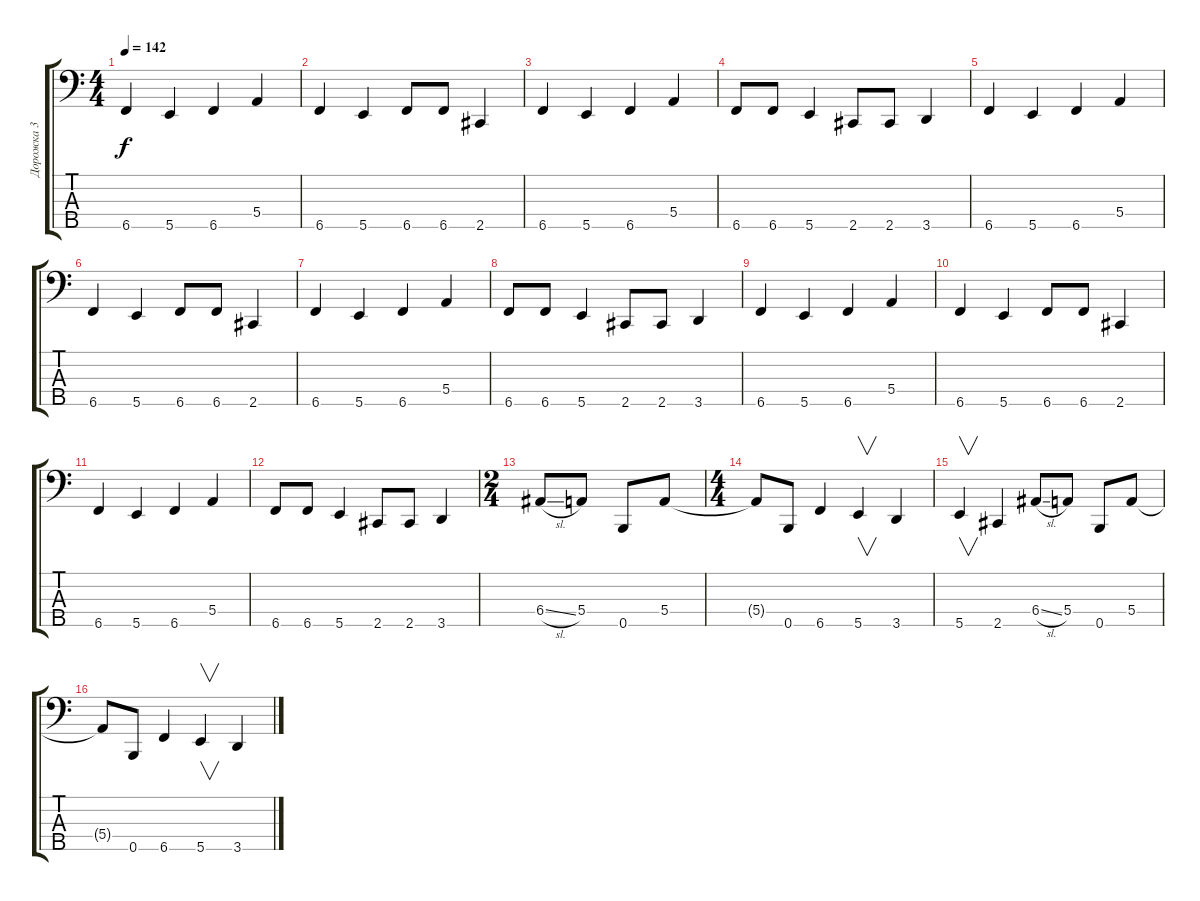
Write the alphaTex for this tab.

\track ("Дорожка 3" "Дорожка 3") {instrument electricbasspick}
\staff {score tabs}
\tuning (G2 D2 A1 E1 B0) {hide}
\ts (4 4)
\tempo 142
\clef f4
\ks c
6.5.4{dy f} 5.5.4 6.5.4 5.4.4 |
6.5.4 5.5.4 6.5.8 6.5.8 2.5.4 |
6.5.4 5.5.4 6.5.4 5.4.4 |
6.5.8 6.5.8 5.5.4 2.5.8 2.5.8 3.5.4 |
6.5.4 5.5.4 6.5.4 5.4.4 |
6.5.4 5.5.4 6.5.8 6.5.8 2.5.4 |
6.5.4 5.5.4 6.5.4 5.4.4 |
6.5.8 6.5.8 5.5.4 2.5.8 2.5.8 3.5.4 |
6.5.4 5.5.4 6.5.4 5.4.4 |
6.5.4 5.5.4 6.5.8 6.5.8 2.5.4 |
6.5.4 5.5.4 6.5.4 5.4.4 |
6.5.8 6.5.8 5.5.4 2.5.8 2.5.8 3.5.4 |
\ts (2 4)
6.4{sl}.8 5.4.8 0.5.8 5.4.8 |
\ts (4 4)
5.4{t}.8 0.5.8 6.5.4 5.5.4{v} 3.5.4 |
5.5.4{v} 2.5.4 6.4{sl}.8 5.4.8 0.5.8 5.4.8 |
5.4{t}.8 0.5.8 6.5.4 5.5.4{v} 3.5.4
